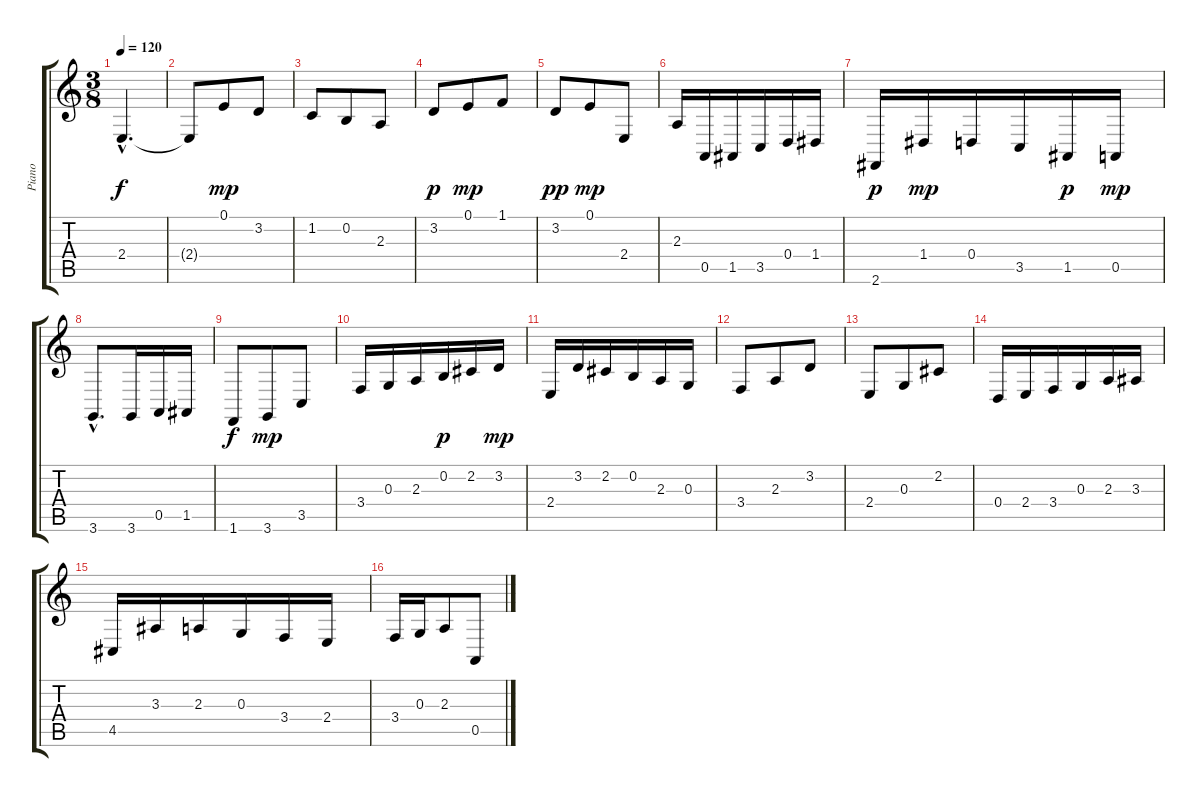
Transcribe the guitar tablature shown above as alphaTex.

\track ("Piano" "Piano") {instrument acousticgrandpiano}
\staff {score tabs}
\tuning (E4 B3 G3 D3 A2 E2) {hide}
\ts (3 8)
\tempo 120
\clef g2
\ks c
2.4{hac t}.4{d dy f} |
2.4{t}.8 0.1.8{dy mp} 3.2.8 |
1.2.8 0.2.8 2.3.8 |
3.2.8{dy p} 0.1.8{dy mp} 1.1.8 |
3.2.8{dy pp} 0.1.8{dy mp} 2.4.8 |
2.3.16 0.5.16 1.5.16 3.5.16 0.4.16 1.4.16 |
2.6.16{dy p} 1.4.16{dy mp} 0.4.16 3.5.16 1.5.16{dy p} 0.5.16{dy mp} |
3.6{hac}.8{d} 3.6.16 0.5.16 1.5.16 |
1.6.8{dy f} 3.6.8{dy mp} 3.5.8 |
3.4.16 0.3.16 2.3.16 0.2.16{dy p} 2.2.16 3.2.16{dy mp} |
2.4.16 3.2.16 2.2.16 0.2.16 2.3.16 0.3.16 |
3.4.8 2.3.8 3.2.8 |
2.4.8 0.3.8 2.2.8 |
0.4.16 2.4.16 3.4.16 0.3.16 2.3.16 3.3.16 |
4.5.16 3.3.16 2.3.16 0.3.16 3.4.16 2.4.16 |
3.4.16 0.3.16 2.3.8 0.5.8
